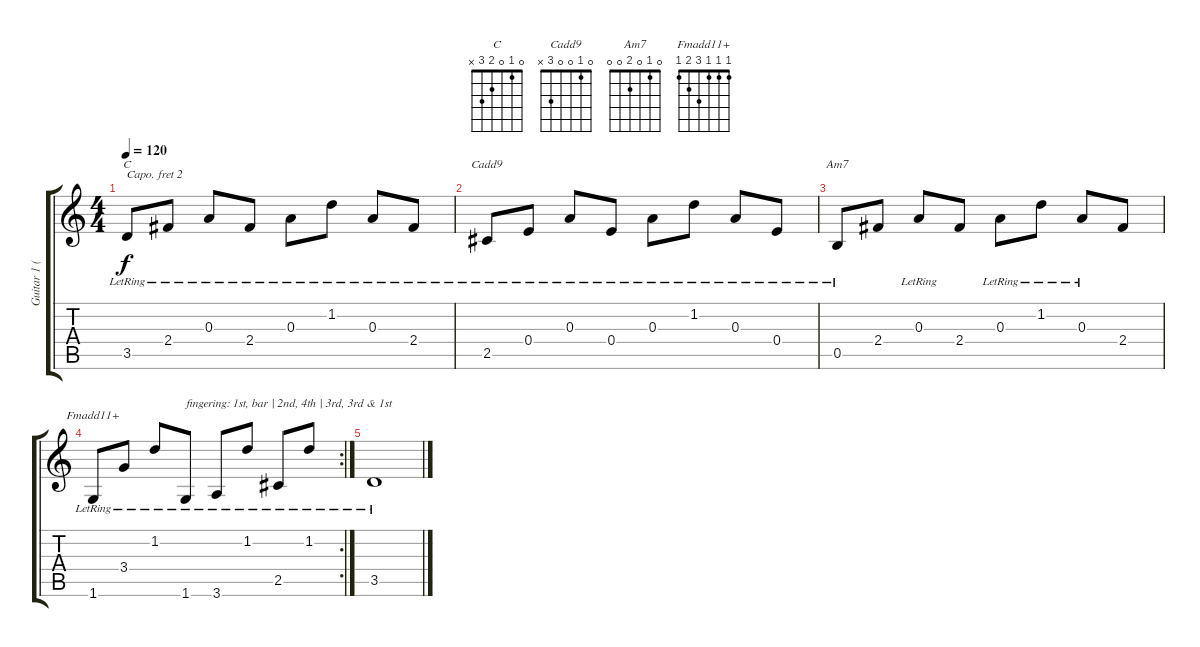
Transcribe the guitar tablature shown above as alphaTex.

\track ("Guitar 1 (Acoustic)" "Guitar 1 (") {instrument acousticguitarnylon}
\staff {score tabs}
\capo 2
\tuning (E4 B3 G3 D3 A2 E2) {hide}
\chord ("C" 0 1 0 2 3 x)
\chord ("Cadd9" 0 1 0 0 3 x)
\chord ("Am7" 0 1 0 2 0 0)
\chord ("Fmadd11+" 1 1 1 3 2 1)
\ts (4 4)
\tempo 120
\clef g2
\ks c
3.5{lr}.8{ch "C" dy f instrument acousticguitarnylon} 2.4{lr}.8 0.3{lr}.8 2.4{lr}.8 0.3{lr}.8 1.2{lr}.8 0.3{lr}.8 2.4{lr}.8 |
2.5{lr}.8{ch "Cadd9"} 0.4{lr}.8 0.3{lr}.8 0.4{lr}.8 0.3{lr}.8 1.2{lr}.8 0.3{lr}.8 0.4{lr}.8 |
0.5{lr}.8{ch "Am7"} 2.4.8 0.3{lr}.8 2.4.8 0.3{lr}.8 1.2{lr}.8 0.3{lr}.8 2.4.8 |
\rc 2
1.6{lr}.8{ch "Fmadd11+"} 3.4{lr}.8 1.2{lr}.8 1.6{lr}.8{txt "fingering: 1st, bar | 2nd, 4th | 3rd, 3rd & 1st"} 3.6{lr}.8 1.2{lr}.8 2.5{lr}.8 1.2{lr}.8 |
3.5{lr}.1
